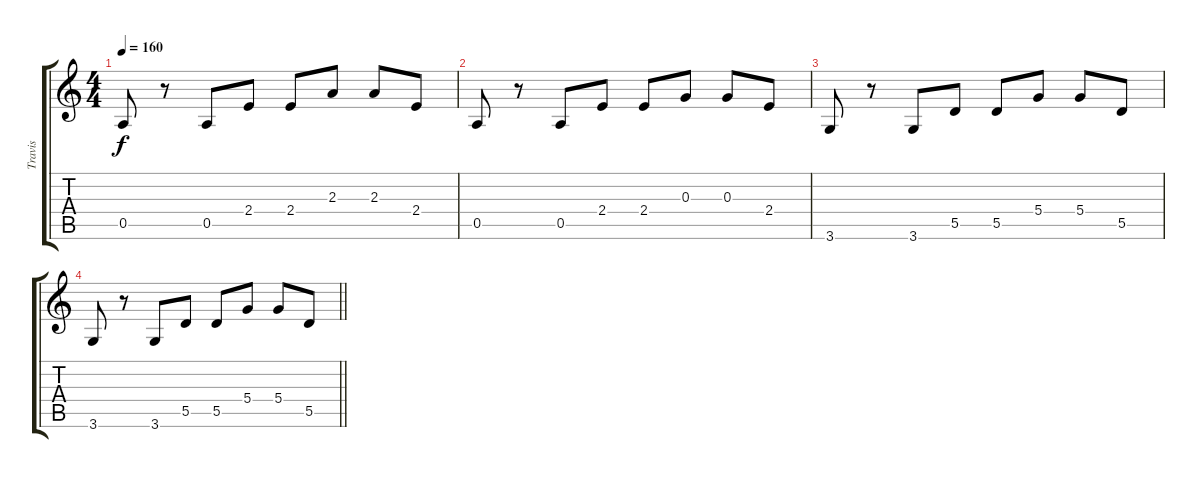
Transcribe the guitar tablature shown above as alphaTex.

\track ("Travis" "Travis") {instrument overdrivenguitar}
\staff {score tabs}
\tuning (E4 B3 G3 D3 A2 E2) {hide}
\ts (4 4)
\tempo 160
\clef g2
\ks c
0.5.8{dy f volume 0} r.8 0.5.8 2.4.8 2.4.8 2.3.8 2.3.8 2.4.8 |
0.5.8 r.8 0.5.8 2.4.8 2.4.8 0.3.8 0.3.8 2.4.8 |
3.6.8 r.8 3.6.8 5.5.8 5.5.8 5.4.8 5.4.8 5.5.8 |
\barLineRight lightlight
3.6.8 r.8 3.6.8 5.5.8 5.5.8 5.4.8 5.4.8 5.5.8
